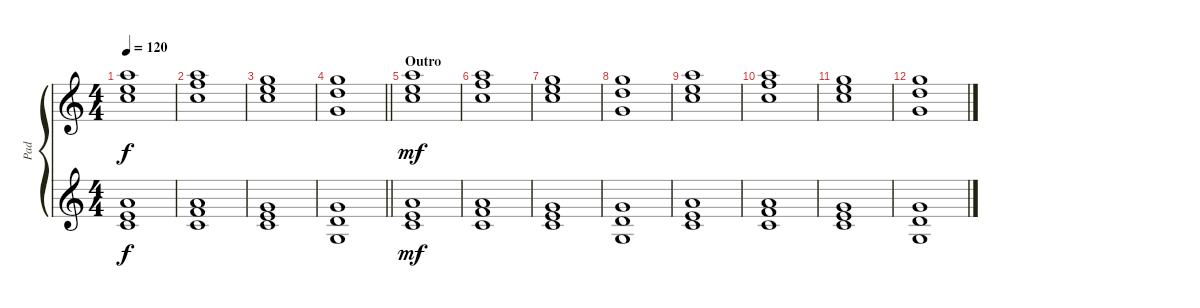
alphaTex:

\defaultSystemsLayout 4
\bracketExtendMode groupsimilarinstruments
\otherSystemsTrackNameOrientation horizontal
\track ("Pad" "Pad") {multiBarRest instrument pad2warm}
\staff {score}
\tuning (E4 B3 G3 D3 A2 E2)
\ts (4 4)
\tempo 120
\clef g2
\ks c
(17.1 17.2 17.3).1{dy f beam Down} |
(18.2 17.1 17.3).1{beam Down} |
(17.2 15.1 17.3).1{beam Down} |
\barLineRight lightlight
(15.1 15.2 17.4).1{beam Down} |
\section ("" "Outro")
(17.1 17.2 17.3).1{dy mf beam Down} |
(18.2 17.1 17.3).1{beam Down} |
(17.2 15.1 17.3).1{beam Down} |
(15.1 15.2 17.4).1{beam Down} |
(17.1 17.2 17.3).1{beam Down} |
(18.2 17.1 17.3).1{beam Down} |
(17.2 15.1 17.3).1{beam Down} |
(15.1 15.2 17.4).1{beam Down} |
|
|
\staff {score}
\tuning (G2 D2 A1 E1)
\clef g2
\ottava regular
\simile none
\ks c
(26.1 26.2 27.3).1{dy f beam Up} |
(27.2 26.1 27.3).1{beam Up} |
(26.2 24.1 27.3).1{beam Up} |
\barLineRight lightlight
(24.1 24.2 22.3).1{beam Up} |
(26.1 26.2 27.3).1{dy mf beam Up} |
(27.2 26.1 27.3).1{beam Up} |
(26.2 24.1 27.3).1{beam Up} |
(24.1 24.2 22.3).1{beam Up} |
(26.1 26.2 27.3).1{beam Up} |
(27.2 26.1 27.3).1{beam Up} |
(26.2 24.1 27.3).1{beam Up} |
(24.1 24.2 22.3).1{beam Up} |
|
|
